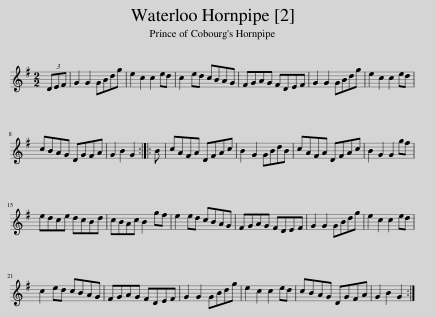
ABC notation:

X:1
L:1/8
M:2/2
I:linebreak $
K:G
V:1 treble
V:1
 (3DEF | G2 G2 GBdg | e2 c2 c2 ed | c2 ed cBAG | FGAG FDEF | %5
 G2 G2 GBdg | e2 c2 c2 ed |$ cBAG DGFA | G2 B2 G2 :: B | %10
 cAFA DFAc | B2 G2 GBdB | cAFA DFAc | B2 G2 G2 gf |$ edce dcBd | %15
 cBAc B2 gf | e2 ed cBAG | FGAG FDEF | G2 G2 GBdg | e2 c2 c2 ed |$ %20
 c2 ed cBAG | FGAG FDEF | G2 G2 GBdg | e2 c2 c2 ed | cBAG DGFA | %25
 G2 B2 G2 :| %26
